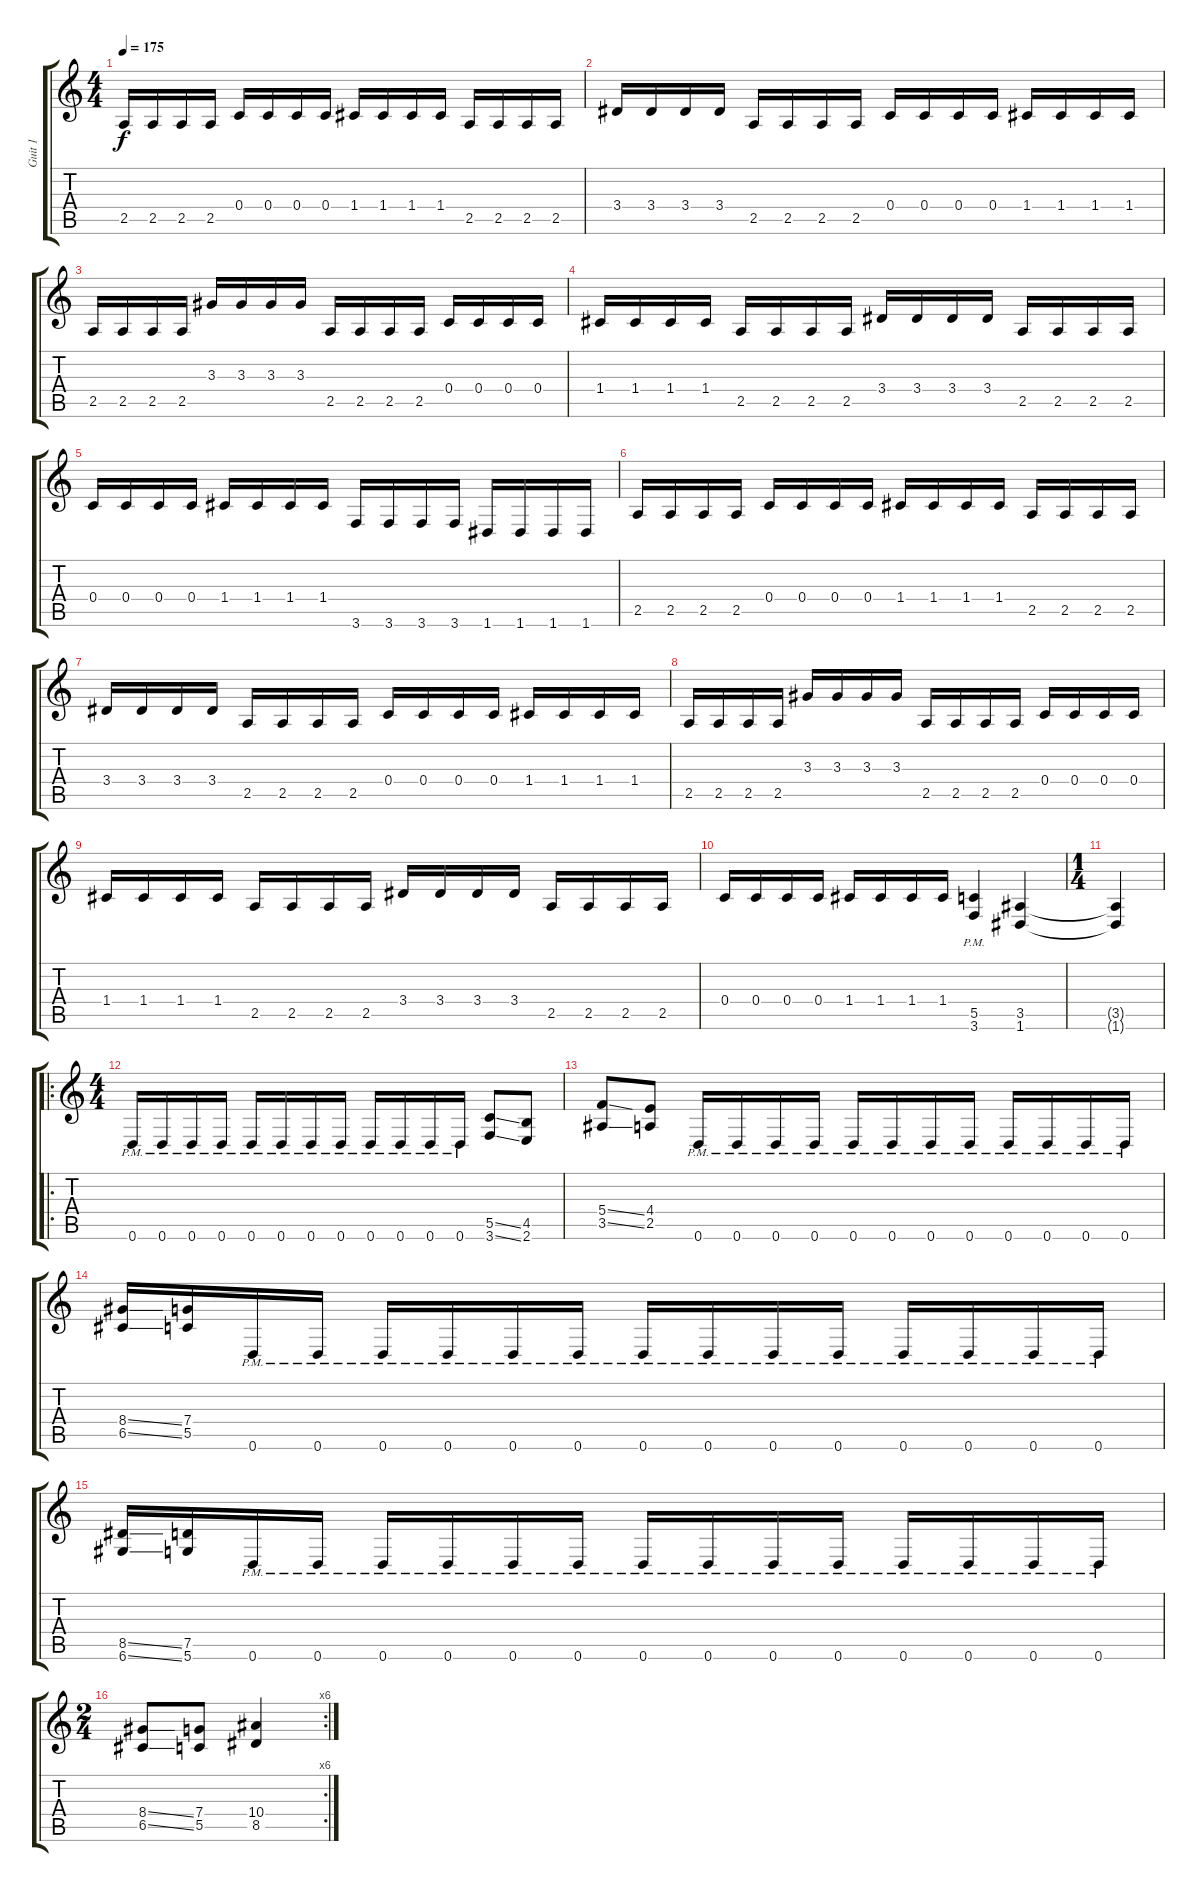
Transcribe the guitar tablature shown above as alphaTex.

\track ("Guit 1" "Guit 1") {instrument distortionguitar}
\staff {score tabs}
\tuning (D4 A3 F3 C3 G2 D2) {hide}
\ts (4 4)
\tempo 175
\clef g2
\ks c
2.5.16{dy f} 2.5.16 2.5.16 2.5.16 0.4.16 0.4.16 0.4.16 0.4.16 1.4.16 1.4.16 1.4.16 1.4.16 2.5.16 2.5.16 2.5.16 2.5.16 |
3.4.16 3.4.16 3.4.16 3.4.16 2.5.16 2.5.16 2.5.16 2.5.16 0.4.16 0.4.16 0.4.16 0.4.16 1.4.16 1.4.16 1.4.16 1.4.16 |
2.5.16 2.5.16 2.5.16 2.5.16 3.3.16 3.3.16 3.3.16 3.3.16 2.5.16 2.5.16 2.5.16 2.5.16 0.4.16 0.4.16 0.4.16 0.4.16 |
1.4.16 1.4.16 1.4.16 1.4.16 2.5.16 2.5.16 2.5.16 2.5.16 3.4.16 3.4.16 3.4.16 3.4.16 2.5.16 2.5.16 2.5.16 2.5.16 |
0.4.16 0.4.16 0.4.16 0.4.16 1.4.16 1.4.16 1.4.16 1.4.16 3.6.16 3.6.16 3.6.16 3.6.16 1.6.16 1.6.16 1.6.16 1.6.16 |
2.5.16 2.5.16 2.5.16 2.5.16 0.4.16 0.4.16 0.4.16 0.4.16 1.4.16 1.4.16 1.4.16 1.4.16 2.5.16 2.5.16 2.5.16 2.5.16 |
3.4.16 3.4.16 3.4.16 3.4.16 2.5.16 2.5.16 2.5.16 2.5.16 0.4.16 0.4.16 0.4.16 0.4.16 1.4.16 1.4.16 1.4.16 1.4.16 |
2.5.16 2.5.16 2.5.16 2.5.16 3.3.16 3.3.16 3.3.16 3.3.16 2.5.16 2.5.16 2.5.16 2.5.16 0.4.16 0.4.16 0.4.16 0.4.16 |
1.4.16 1.4.16 1.4.16 1.4.16 2.5.16 2.5.16 2.5.16 2.5.16 3.4.16 3.4.16 3.4.16 3.4.16 2.5.16 2.5.16 2.5.16 2.5.16 |
0.4.16 0.4.16 0.4.16 0.4.16 1.4.16 1.4.16 1.4.16 1.4.16 (5.5 3.6{pm}).4 (3.5 1.6).4 |
\ts (1 4)
(3.5{t} 1.6{t}).4 |
\ro
\ts (4 4)
0.6{pm}.16 0.6{pm}.16 0.6{pm}.16 0.6{pm}.16 0.6{pm}.16 0.6{pm}.16 0.6{pm}.16 0.6{pm}.16 0.6{pm}.16 0.6{pm}.16 0.6{pm}.16 0.6{pm}.16 (5.5{ss} 3.6{ss}).8 (4.5 2.6).8 |
(5.4{ss} 3.5{ss}).8 (4.4 2.5).8 0.6{pm}.16 0.6{pm}.16 0.6{pm}.16 0.6{pm}.16 0.6{pm}.16 0.6{pm}.16 0.6{pm}.16 0.6{pm}.16 0.6{pm}.16 0.6{pm}.16 0.6{pm}.16 0.6{pm}.16 |
(8.4{ss} 6.5{ss}).16 (7.4 5.5).16 0.6{pm}.16 0.6{pm}.16 0.6{pm}.16 0.6{pm}.16 0.6{pm}.16 0.6{pm}.16 0.6{pm}.16 0.6{pm}.16 0.6{pm}.16 0.6{pm}.16 0.6{pm}.16 0.6{pm}.16 0.6{pm}.16 0.6{pm}.16 |
(8.5{ss} 6.6{ss}).16 (7.5 5.6).16 0.6{pm}.16 0.6{pm}.16 0.6{pm}.16 0.6{pm}.16 0.6{pm}.16 0.6{pm}.16 0.6{pm}.16 0.6{pm}.16 0.6{pm}.16 0.6{pm}.16 0.6{pm}.16 0.6{pm}.16 0.6{pm}.16 0.6{pm}.16 |
\rc 6
\ts (2 4)
(8.4{ss} 6.5{ss}).8 (7.4 5.5).8 (10.4 8.5).4
